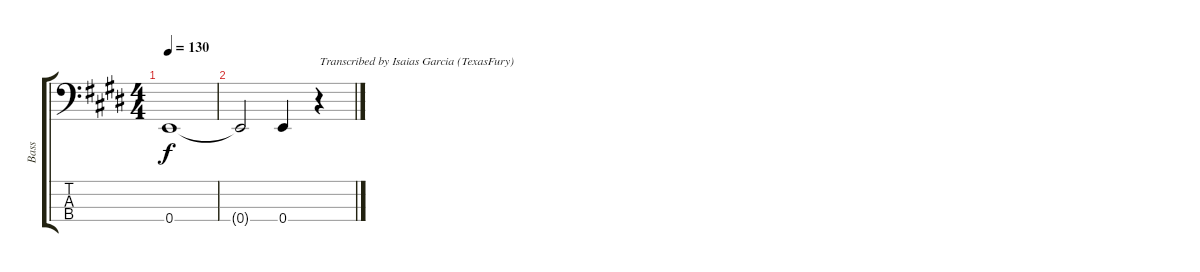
\track ("Bass" "Bass") {instrument electricbassfinger}
\staff {score tabs}
\tuning (G2 D2 A1 E1) {hide}
\ts (4 4)
\tempo 130
\clef f4
\ks c#minor
0.4{t}.1{dy f} |
0.4{t}.2 0.4.4 r.4{txt "Transcribed by Isaias Garcia (TexasFury)"}
